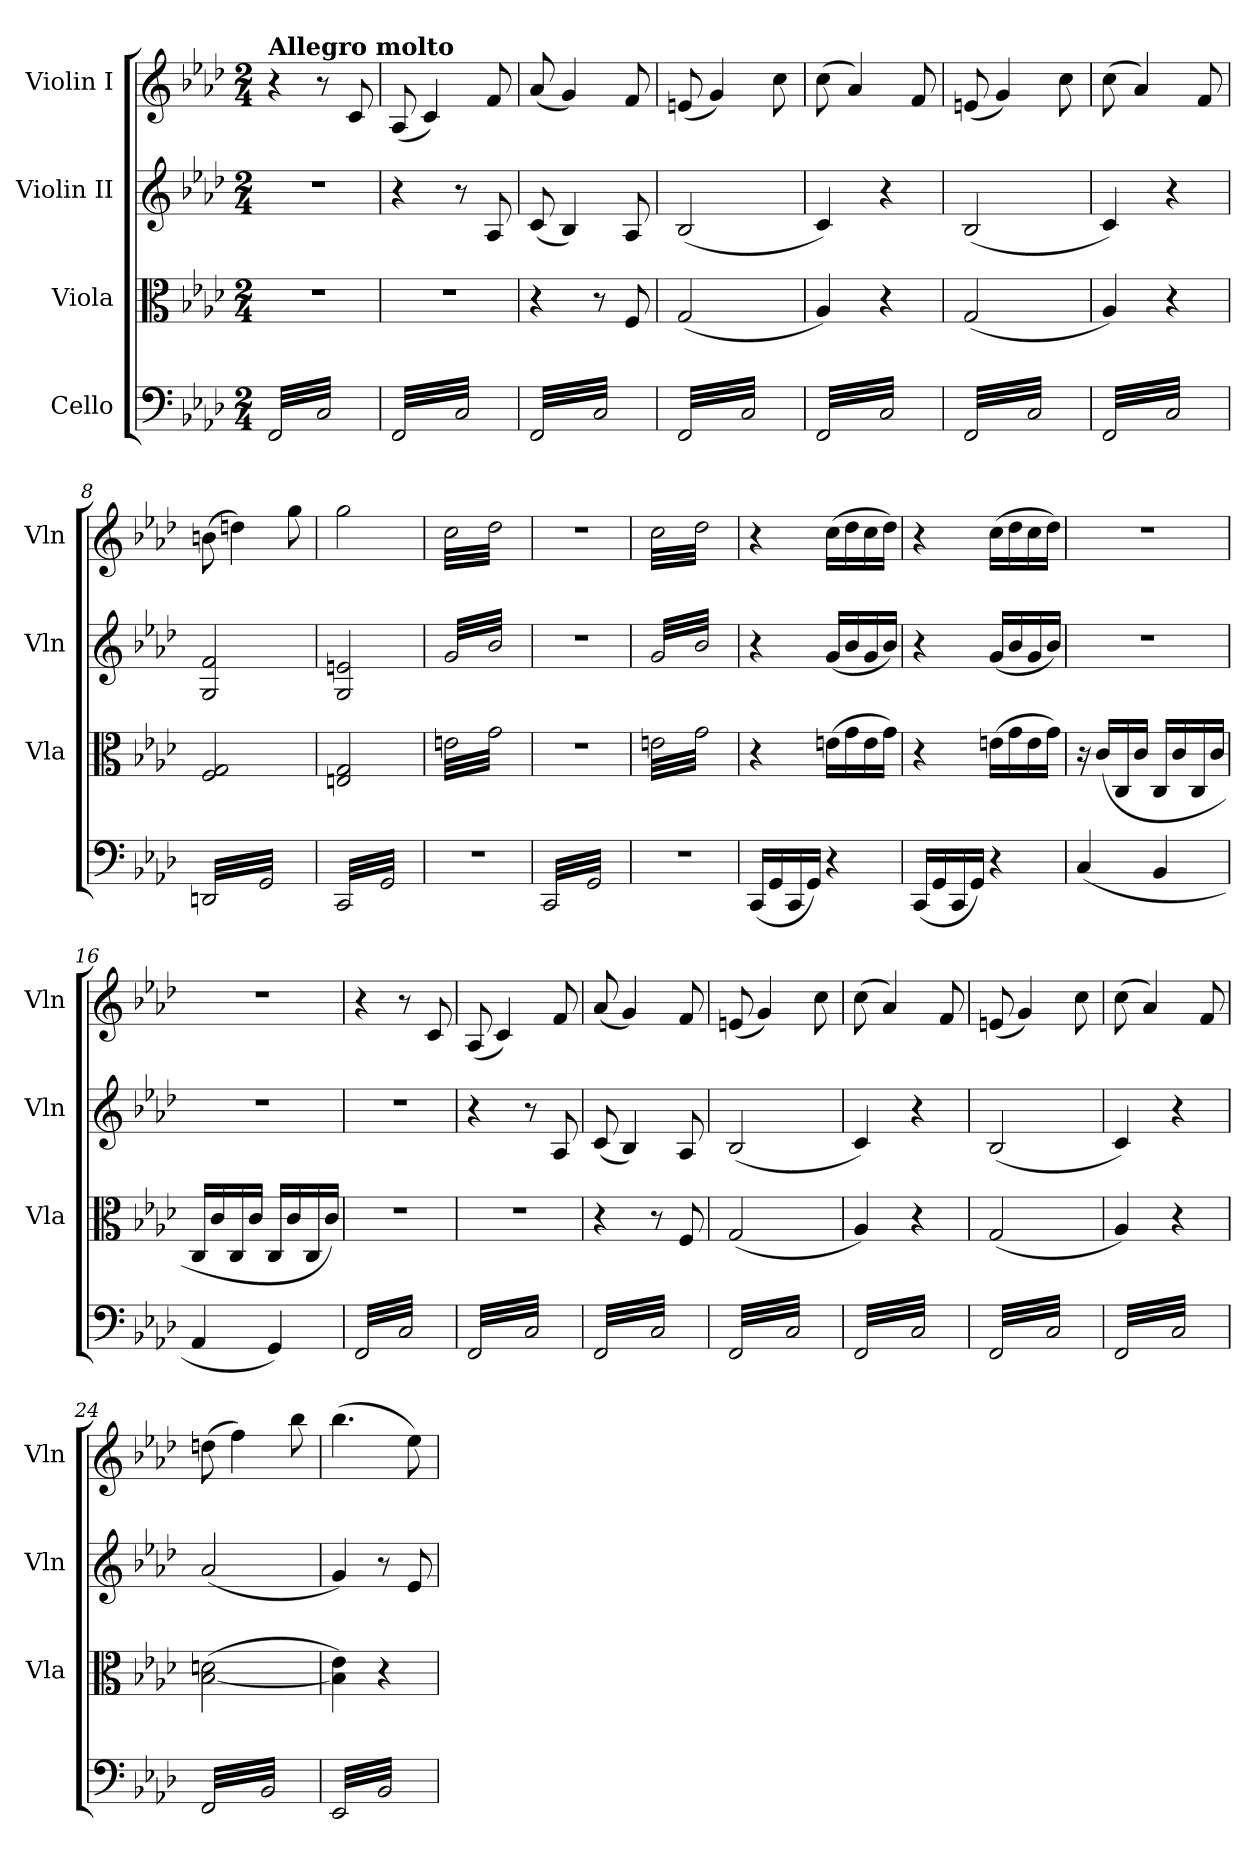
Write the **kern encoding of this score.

**kern	**kern	**kern	**kern
*part4	*part3	*part2	*part1
*staff4	*staff3	*staff2	*staff1
*I"Cello	*I"Viola	*I"Violin II	*I"Violin I
*	*I'Vla	*I'Vln	*I'Vln
*clefF4	*clefC3	*clefG2	*clefG2
*k[b-e-a-d-]	*k[b-e-a-d-]	*k[b-e-a-d-]	*k[b-e-a-d-]
*M2/4	*M2/4	*M2/4	*M2/4
=1	=1	=1	=1
!	!	!	!LO:TX:a:B:t=Allegro molto
*tremolo	*	*	*
(<32FF/LLL	2r	2r	4r
32C/)	.	.	.
32FF/	.	.	.
32C/)	.	.	.
32FF/	.	.	.
32C/)	.	.	.
32FF/	.	.	.
32C/)	.	.	.
32FF/	.	.	8r
32C/)	.	.	.
32FF/	.	.	.
32C/)	.	.	.
32FF/	.	.	8c/
32C/)	.	.	.
32FF/	.	.	.
32C/)JJJ	.	.	.
=2	=2	=2	=2
(<32FF/LLL	2r	4r	(<8A-/
32C/)	.	.	.
32FF/	.	.	.
32C/)	.	.	.
32FF/	.	.	4c/)
32C/)	.	.	.
32FF/	.	.	.
32C/)	.	.	.
32FF/	.	8r	.
32C/)	.	.	.
32FF/	.	.	.
32C/)	.	.	.
32FF/	.	8A-/	8f/
32C/)	.	.	.
32FF/	.	.	.
32C/)JJJ	.	.	.
=3	=3	=3	=3
(<32FF/LLL	4r	(<8c/	(<8a-/
32C/)	.	.	.
32FF/	.	.	.
32C/)	.	.	.
32FF/	.	4B-/)	4g/)
32C/)	.	.	.
32FF/	.	.	.
32C/)	.	.	.
32FF/	8r	.	.
32C/)	.	.	.
32FF/	.	.	.
32C/)	.	.	.
32FF/	8F/	8A-/	8f/
32C/)	.	.	.
32FF/	.	.	.
32C/)JJJ	.	.	.
=4	=4	=4	=4
(<32FF/LLL	(<2G/	(<2B-/	(<8en/
32C/)	.	.	.
32FF/	.	.	.
32C/)	.	.	.
32FF/	.	.	4g/)
32C/)	.	.	.
32FF/	.	.	.
32C/)	.	.	.
32FF/	.	.	.
32C/)	.	.	.
32FF/	.	.	.
32C/)	.	.	.
32FF/	.	.	8cc\
32C/)	.	.	.
32FF/	.	.	.
32C/)JJJ	.	.	.
=5	=5	=5	=5
(<32FF/LLL	4A-/)	4c/)	(>8cc\
32C/)	.	.	.
32FF/	.	.	.
32C/)	.	.	.
32FF/	.	.	4a-/)
32C/)	.	.	.
32FF/	.	.	.
32C/)	.	.	.
32FF/	4r	4r	.
32C/)	.	.	.
32FF/	.	.	.
32C/)	.	.	.
32FF/	.	.	8f/
32C/)	.	.	.
32FF/	.	.	.
32C/)JJJ	.	.	.
=6	=6	=6	=6
(<32FF/LLL	(<2G/	(<2B-/	(<8en/
32C/)	.	.	.
32FF/	.	.	.
32C/)	.	.	.
32FF/	.	.	4g/)
32C/)	.	.	.
32FF/	.	.	.
32C/)	.	.	.
32FF/	.	.	.
32C/)	.	.	.
32FF/	.	.	.
32C/)	.	.	.
32FF/	.	.	8cc\
32C/)	.	.	.
32FF/	.	.	.
32C/)JJJ	.	.	.
=7	=7	=7	=7
(<32FF/LLL	4A-/)	4c/)	(>8cc\
32C/)	.	.	.
32FF/	.	.	.
32C/)	.	.	.
32FF/	.	.	4a-/)
32C/)	.	.	.
32FF/	.	.	.
32C/)	.	.	.
32FF/	4r	4r	.
32C/)	.	.	.
32FF/	.	.	.
32C/)	.	.	.
32FF/	.	.	8f/
32C/)	.	.	.
32FF/	.	.	.
32C/)JJJ	.	.	.
=8	=8	=8	=8
(<32DDn/LLL	2F/ 2G/	2G/ 2f/	(>8bn\
32GG/)	.	.	.
32DDn/	.	.	.
32GG/)	.	.	.
32DDn/	.	.	4ddn\)
32GG/)	.	.	.
32DDn/	.	.	.
32GG/)	.	.	.
32DDn/	.	.	.
32GG/)	.	.	.
32DDn/	.	.	.
32GG/)	.	.	.
32DDn/	.	.	8gg\
32GG/)	.	.	.
32DDn/	.	.	.
32GG/)JJJ	.	.	.
=9	=9	=9	=9
(<32CC/LLL	2En/ 2G/	2G/ 2en/	2gg\
32GG/)	.	.	.
32CC/	.	.	.
32GG/)	.	.	.
32CC/	.	.	.
32GG/)	.	.	.
32CC/	.	.	.
32GG/)	.	.	.
32CC/	.	.	.
32GG/)	.	.	.
32CC/	.	.	.
32GG/)	.	.	.
32CC/	.	.	.
32GG/)	.	.	.
32CC/	.	.	.
32GG/)JJJ	.	.	.
=10	=10	=10	=10
*	*tremolo	*	*
*	*	*tremolo	*
*	*	*	*tremolo
2r	(>32en\LLL	(<32g/LLL	(>32cc\LLL
.	32g\)	32b-/)	32dd-\)
.	32en\	32g/	32cc\
.	32g\)	32b-/)	32dd-\)
.	32en\	32g/	32cc\
.	32g\)	32b-/)	32dd-\)
.	32en\	32g/	32cc\
.	32g\)	32b-/)	32dd-\)
.	32en\	32g/	32cc\
.	32g\)	32b-/)	32dd-\)
.	32en\	32g/	32cc\
.	32g\)	32b-/)	32dd-\)
.	32en\	32g/	32cc\
.	32g\)	32b-/)	32dd-\)
.	32en\	32g/	32cc\
.	32g\)JJJ	32b-/)JJJ	32dd-\)JJJ
=11	=11	=11	=11
(<32CC/LLL	2r	2r	2r
32GG/)	.	.	.
32CC/	.	.	.
32GG/)	.	.	.
32CC/	.	.	.
32GG/)	.	.	.
32CC/	.	.	.
32GG/)	.	.	.
32CC/	.	.	.
32GG/)	.	.	.
32CC/	.	.	.
32GG/)	.	.	.
32CC/	.	.	.
32GG/)	.	.	.
32CC/	.	.	.
32GG/)JJJ	.	.	.
*Xtremolo	*	*	*
=12	=12	=12	=12
2r	(>32en\LLL	(<32g/LLL	(>32cc\LLL
.	32g\)	32b-/)	32dd-\)
.	32en\	32g/	32cc\
.	32g\)	32b-/)	32dd-\)
.	32en\	32g/	32cc\
.	32g\)	32b-/)	32dd-\)
.	32en\	32g/	32cc\
.	32g\)	32b-/)	32dd-\)
.	32en\	32g/	32cc\
.	32g\)	32b-/)	32dd-\)
.	32en\	32g/	32cc\
.	32g\)	32b-/)	32dd-\)
.	32en\	32g/	32cc\
.	32g\)	32b-/)	32dd-\)
.	32en\	32g/	32cc\
.	32g\)JJJ	32b-/)JJJ	32dd-\)JJJ
*	*	*	*Xtremolo
*	*	*Xtremolo	*
*	*Xtremolo	*	*
=13	=13	=13	=13
(<16CC/LL	4r	4r	4r
.	.	.	.
16GG/	.	.	.
.	.	.	.
16CC/	.	.	.
.	.	.	.
16GG/JJ)	.	.	.
.	.	.	.
4r	(>16en\LL	(<16g/LL	(>16cc\LL
.	16g\	16b-/	16dd-\
.	16e\	16g/	16cc\
.	16g\JJ)	16b-/JJ)	16dd-\JJ)
=14	=14	=14	=14
(<16CC/LL	4r	4r	4r
16GG/	.	.	.
16CC/	.	.	.
16GG/JJ)	.	.	.
4r	(>16en\LL	(<16g/LL	(>16cc\LL
.	16g\	16b-/	16dd-\
.	16e\	16g/	16cc\
.	16g\JJ)	16b-/JJ)	16dd-\JJ)
=15	=15	=15	=15
(>4C/	16r	2r	2r
.	(>16c/LL	.	.
.	16C/	.	.
.	16c/JJ	.	.
4BB-/	16C/LL	.	.
.	16c/	.	.
.	16C/	.	.
.	16c/JJ	.	.
=16	=16	=16	=16
4AA-/	16C/LL	2r	2r
.	16c/	.	.
.	16C/	.	.
.	16c/JJ	.	.
4GG/)	16C/LL	.	.
.	16c/	.	.
.	16C/	.	.
.	16c/JJ)	.	.
!!LO:LB:g=z
=17	=17	=17	=17
*tremolo	*	*	*
(<32FF/LLL	2r	2r	4r
32C/)	.	.	.
32FF/	.	.	.
32C/)	.	.	.
32FF/	.	.	.
32C/)	.	.	.
32FF/	.	.	.
32C/)	.	.	.
32FF/	.	.	8r
32C/)	.	.	.
32FF/	.	.	.
32C/)	.	.	.
32FF/	.	.	8c/
32C/)	.	.	.
32FF/	.	.	.
32C/)JJJ	.	.	.
=18	=18	=18	=18
(<32FF/LLL	2r	4r	(<8A-/
32C/)	.	.	.
32FF/	.	.	.
32C/)	.	.	.
32FF/	.	.	4c/)
32C/)	.	.	.
32FF/	.	.	.
32C/)	.	.	.
32FF/	.	8r	.
32C/)	.	.	.
32FF/	.	.	.
32C/)	.	.	.
32FF/	.	8A-/	8f/
32C/)	.	.	.
32FF/	.	.	.
32C/)JJJ	.	.	.
=19	=19	=19	=19
(<32FF/LLL	4r	(<8c/	(<8a-/
32C/)	.	.	.
32FF/	.	.	.
32C/)	.	.	.
32FF/	.	4B-/)	4g/)
32C/)	.	.	.
32FF/	.	.	.
32C/)	.	.	.
32FF/	8r	.	.
32C/)	.	.	.
32FF/	.	.	.
32C/)	.	.	.
32FF/	8F/	8A-/	8f/
32C/)	.	.	.
32FF/	.	.	.
32C/)JJJ	.	.	.
=20	=20	=20	=20
(<32FF/LLL	(<2G/	(<2B-/	(<8en/
32C/)	.	.	.
32FF/	.	.	.
32C/)	.	.	.
32FF/	.	.	4g/)
32C/)	.	.	.
32FF/	.	.	.
32C/)	.	.	.
32FF/	.	.	.
32C/)	.	.	.
32FF/	.	.	.
32C/)	.	.	.
32FF/	.	.	8cc\
32C/)	.	.	.
32FF/	.	.	.
32C/)JJJ	.	.	.
=21	=21	=21	=21
(<32FF/LLL	4A-/)	4c/)	(>8cc\
32C/)	.	.	.
32FF/	.	.	.
32C/)	.	.	.
32FF/	.	.	4a-/)
32C/)	.	.	.
32FF/	.	.	.
32C/)	.	.	.
32FF/	4r	4r	.
32C/)	.	.	.
32FF/	.	.	.
32C/)	.	.	.
32FF/	.	.	8f/
32C/)	.	.	.
32FF/	.	.	.
32C/)JJJ	.	.	.
=22	=22	=22	=22
(<32FF/LLL	(<2G/	(<2B-/	(<8en/
32C/)	.	.	.
32FF/	.	.	.
32C/)	.	.	.
32FF/	.	.	4g/)
32C/)	.	.	.
32FF/	.	.	.
32C/)	.	.	.
32FF/	.	.	.
32C/)	.	.	.
32FF/	.	.	.
32C/)	.	.	.
32FF/	.	.	8cc\
32C/)	.	.	.
32FF/	.	.	.
32C/)JJJ	.	.	.
=23	=23	=23	=23
(<32FF/LLL	4A-/)	4c/)	(>8cc\
32C/)	.	.	.
32FF/	.	.	.
32C/)	.	.	.
32FF/	.	.	4a-/)
32C/)	.	.	.
32FF/	.	.	.
32C/)	.	.	.
32FF/	4r	4r	.
32C/)	.	.	.
32FF/	.	.	.
32C/)	.	.	.
32FF/	.	.	8f/
32C/)	.	.	.
32FF/	.	.	.
32C/)JJJ	.	.	.
=24	=24	=24	=24
(<32FF/LLL	(>[2B-\ 2dn\	(<2a-/	(>8ddn\
32BB-/)	.	.	.
32FF/	.	.	.
32BB-/)	.	.	.
32FF/	.	.	4ff\)
32BB-/)	.	.	.
32FF/	.	.	.
32BB-/)	.	.	.
32FF/	.	.	.
32BB-/)	.	.	.
32FF/	.	.	.
32BB-/)	.	.	.
32FF/	.	.	8bb-\
32BB-/)	.	.	.
32FF/	.	.	.
32BB-/)JJJ	.	.	.
=25	=25	=25	=25
(<32EE-/LLL	4B-\] 4e-\)	4g/)	(>4.bb-\
32BB-/)	.	.	.
32EE-/	.	.	.
32BB-/)	.	.	.
32EE-/	.	.	.
32BB-/)	.	.	.
32EE-/	.	.	.
32BB-/)	.	.	.
32EE-/	4r	8r	.
32BB-/)	.	.	.
32EE-/	.	.	.
32BB-/)	.	.	.
32EE-/	.	8e-/	8ee-\)
32BB-/)	.	.	.
32EE-/	.	.	.
32BB-/)JJJ	.	.	.
*Xtremolo	*	*	*
.	.	.	.
.	.	.	.
.	.	.	.
.	.	.	.
.	.	.	.
.	.	.	.
.	.	.	.
.	.	.	.
=	=	=	=
*-	*-	*-	*-
